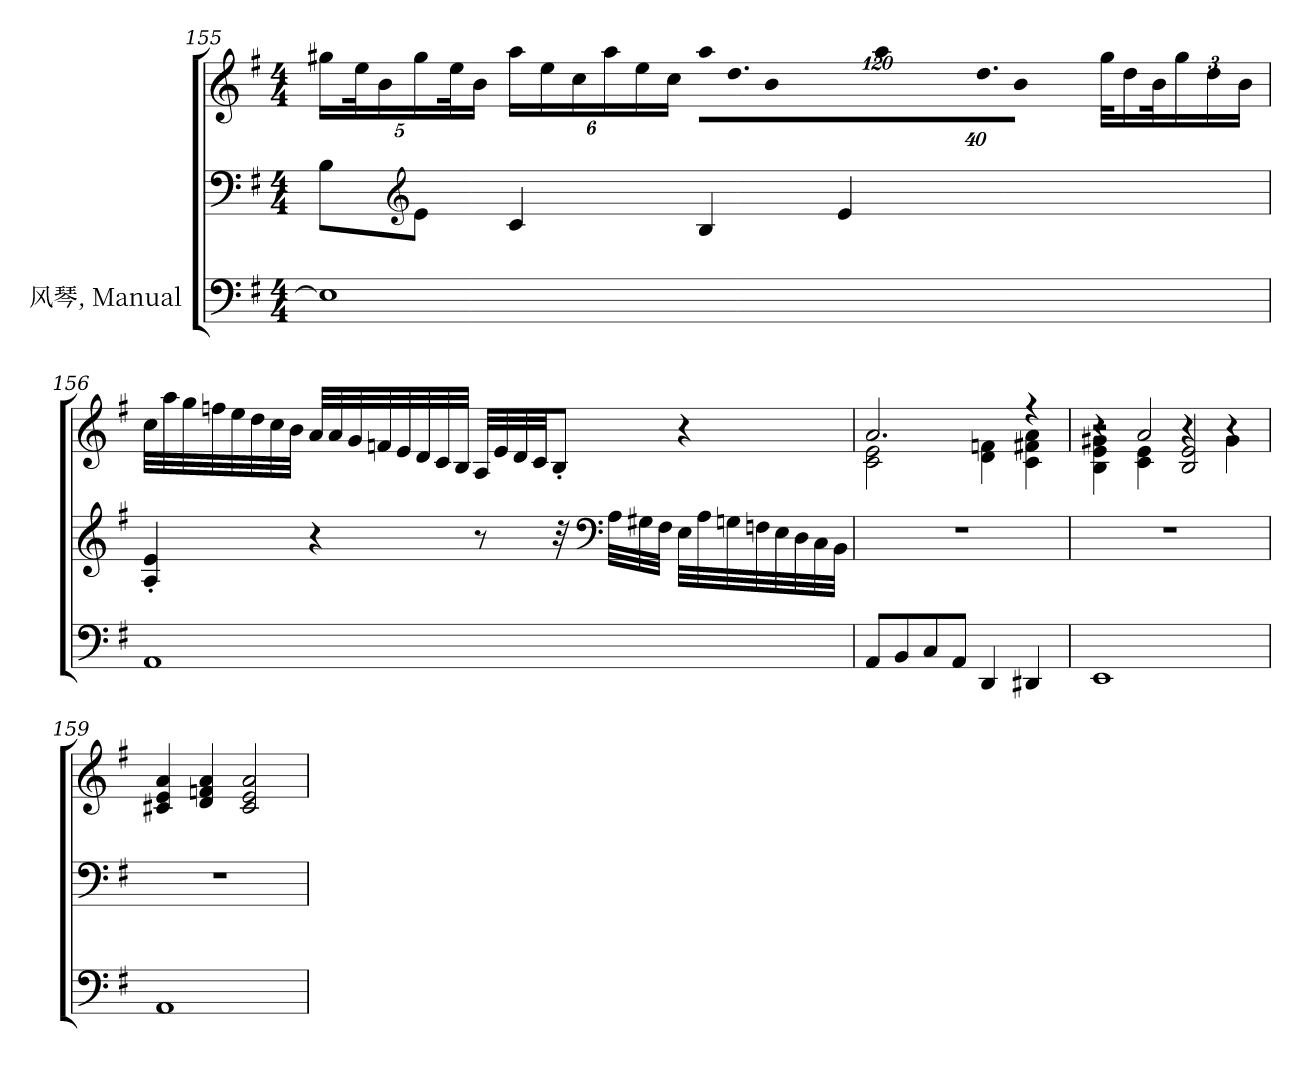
**kern	**kern	**kern
*part1	*part1	*part1
*staff3	*staff2	*staff1
*I"风琴, Manual	*	*
!!LO:LB:g=z
*clefF4	*clefF4	*clefG2
*k[f#]	*k[f#]	*k[f#]
*M4/4	*M4/4	*M4/4
*	*	*Xbrackettup
=155	=155	=155
1E]	8B\L	20gg#X\LL
.	.	40ee\K
.	.	20b\
*	*clefG2	*
.	8e\J	20gg#\
.	.	40ee\K
.	.	20b\JJ
.	4c/	24aa\LL
.	.	24ee\
.	.	24cc\
.	.	24aa\
.	.	24ee\
.	.	24cc\JJ
!	!	!LO:N:vis=32
.	4B/	640%23aa\LLL
!	!	!LO:N:vis=32.
.	.	1920%103dd\
!	!	!LO:N:vis=32
.	.	640%23b\
!	!	!LO:N:vis=32
.	.	640%23aa\
!	!	!LO:N:vis=32.
.	.	1920%103dd\
!	!	!LO:N:vis=32
.	.	640%23b\JJJ
.	4e/	.
.	.	32gg#\KLL
.	.	16dd\
.	.	32b\K
.	.	24gg#\
.	.	24dd\
.	.	24b\JJ
960ryy	960ryy	.
!!LO:LB:g=z
=156	=156	=156
1AA	4A/' 4e/'	32cc\LLL
.	.	32aa\
.	.	32gg\
.	.	32ffn\
.	.	32ee\
.	.	32dd\
.	.	32cc\
.	.	32b\JJJ
.	4r	32a/LLL
.	.	32a/
.	.	32g/
.	.	32fn/
.	.	32e/
.	.	32d/
.	.	32c/
.	.	32B/JJJ
.	8r	32A/LLL
.	.	32e/
.	.	32d/
.	.	32c/JJ
.	32r	8B'/J
*	*clefF4	*
.	32A\LLL	.
.	32G#X\	.
.	32F#\JJJ	.
.	32E\LLL	4r
.	32A\	.
.	32Gn\	.
.	32Fn\	.
.	32E\	.
.	32D\	.
.	32C\	.
.	32BB\JJJ	.
=157	=157	=157
*	*	*MM50
*	*	*^
8AA/L	1r	2.a/	2c\ 2e\
8BB/	.	.	.
8C/	.	.	.
8AA/J	.	.	.
4DD/	.	.	4d\ 4fn\
4DD#X/	.	4r	4c\ 4f#X\ 4a\
!!LO:PB:g=z
=158	=158	=158	=158
*	*	*	*^
1EE	1r	4r	4B\ 4e\ 4g#X\	2r
.	.	2a/	4c\ 4e\	.
.	.	.	4r	2B/ 2e/
.	.	4r	4g#\	.
*	*	*v	*v	*v
=159	=159	=159
1AA	1r	4c#X/ 4e/ 4a/
.	.	4d/ 4fn/ 4a/
*	*	*MM30
.	.	2c#/ 2e/ 2a/
=	=	=
*-	*-	*-
